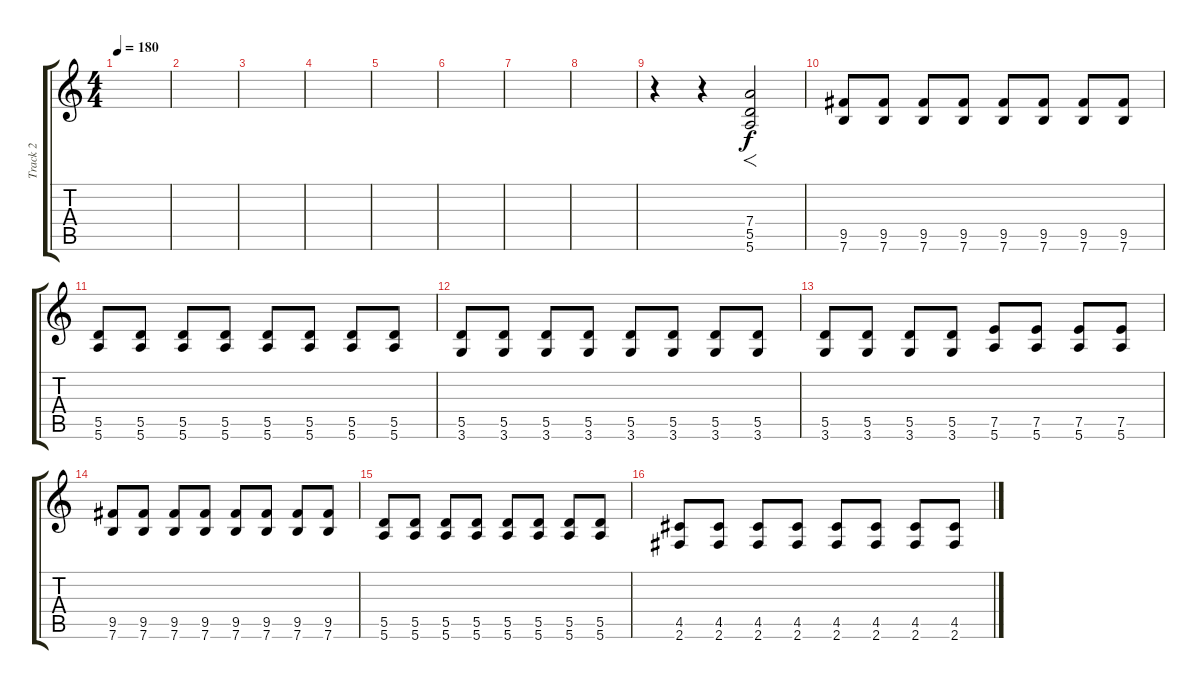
\track ("Track 2" "Track 2") {instrument distortionguitar}
\staff {score tabs}
\tuning (E4 B3 G3 D3 A2 E2) {hide}
\ts (4 4)
\tempo 180
\clef g2
\ks c
|
|
|
|
|
|
|
|
r.4 r.4 (7.4 5.5 5.6).2{f} |
(9.5 7.6).8 (9.5 7.6).8 (9.5 7.6).8 (9.5 7.6).8 (9.5 7.6).8 (9.5 7.6).8 (9.5 7.6).8 (9.5 7.6).8 |
(5.5 5.6).8 (5.5 5.6).8 (5.5 5.6).8 (5.5 5.6).8 (5.5 5.6).8 (5.5 5.6).8 (5.5 5.6).8 (5.5 5.6).8 |
(5.5 3.6).8 (5.5 3.6).8 (5.5 3.6).8 (5.5 3.6).8 (5.5 3.6).8 (5.5 3.6).8 (5.5 3.6).8 (5.5 3.6).8 |
(5.5 3.6).8 (5.5 3.6).8 (5.5 3.6).8 (5.5 3.6).8 (7.5 5.6).8 (7.5 5.6).8 (7.5 5.6).8 (7.5 5.6).8 |
(9.5 7.6).8 (9.5 7.6).8 (9.5 7.6).8 (9.5 7.6).8 (9.5 7.6).8 (9.5 7.6).8 (9.5 7.6).8 (9.5 7.6).8 |
(5.5 5.6).8 (5.5 5.6).8 (5.5 5.6).8 (5.5 5.6).8 (5.5 5.6).8 (5.5 5.6).8 (5.5 5.6).8 (5.5 5.6).8 |
(4.5 2.6).8 (4.5 2.6).8 (4.5 2.6).8 (4.5 2.6).8 (4.5 2.6).8 (4.5 2.6).8 (4.5 2.6).8 (4.5 2.6).8
